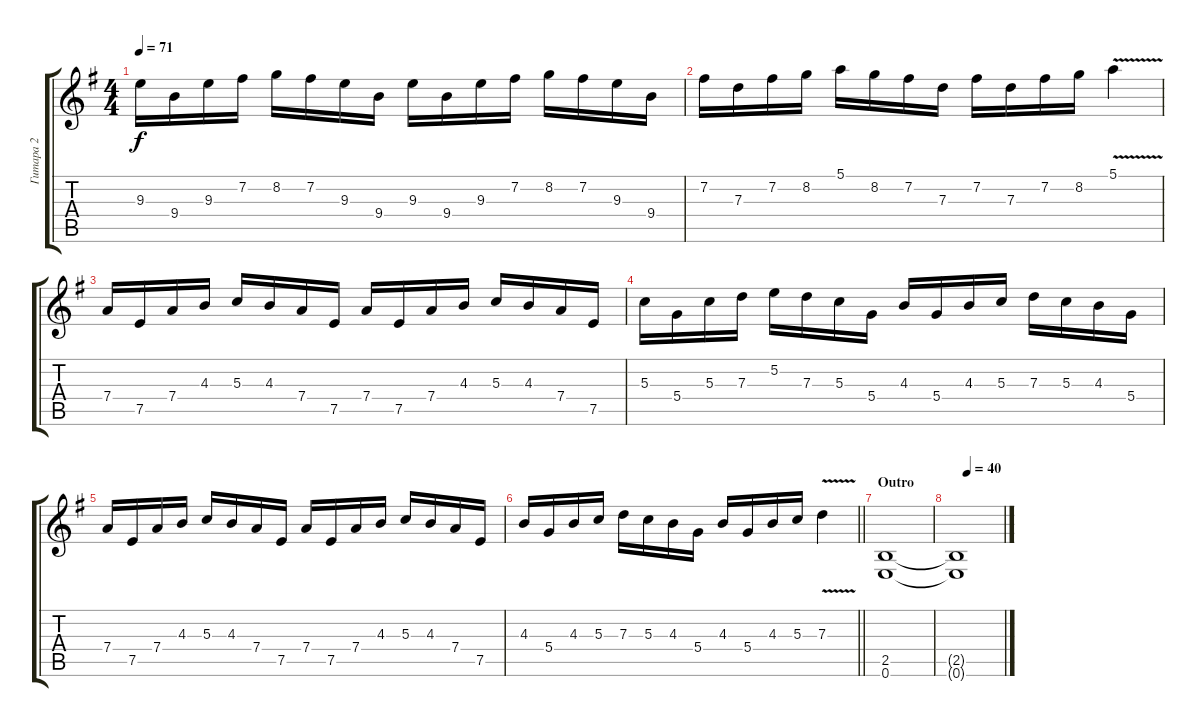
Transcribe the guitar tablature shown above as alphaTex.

\track ("Гитара 2" "Гитара 2") {instrument distortionguitar}
\staff {score tabs}
\tuning (E4 B3 G3 D3 A2 E2) {hide}
\ts (4 4)
\tempo 71
\clef g2
\ks eminor
9.3.16{dy f} 9.4.16 9.3.16 7.2.16 8.2.16 7.2.16 9.3.16 9.4.16 9.3.16 9.4.16 9.3.16 7.2.16 8.2.16 7.2.16 9.3.16 9.4.16 |
7.2.16 7.3.16 7.2.16 8.2.16 5.1.16 8.2.16 7.2.16 7.3.16 7.2.16 7.3.16 7.2.16 8.2.16 5.1{v}.4 |
7.4.16 7.5.16 7.4.16 4.3.16 5.3.16 4.3.16 7.4.16 7.5.16 7.4.16 7.5.16 7.4.16 4.3.16 5.3.16 4.3.16 7.4.16 7.5.16 |
5.3.16 5.4.16 5.3.16 7.3.16 5.2.16 7.3.16 5.3.16 5.4.16 4.3.16 5.4.16 4.3.16 5.3.16 7.3.16 5.3.16 4.3.16 5.4.16 |
7.4.16 7.5.16 7.4.16 4.3.16 5.3.16 4.3.16 7.4.16 7.5.16 7.4.16 7.5.16 7.4.16 4.3.16 5.3.16 4.3.16 7.4.16 7.5.16 |
\barLineRight lightlight
4.3.16 5.4.16 4.3.16 5.3.16 7.3.16 5.3.16 4.3.16 5.4.16 4.3.16 5.4.16 4.3.16 5.3.16 7.3{v}.4 |
\section ("" "Outro")
(2.5 0.6).1{volume 0} |
\tempo (40 0.25)
(2.5{t} 0.6{t}).1
